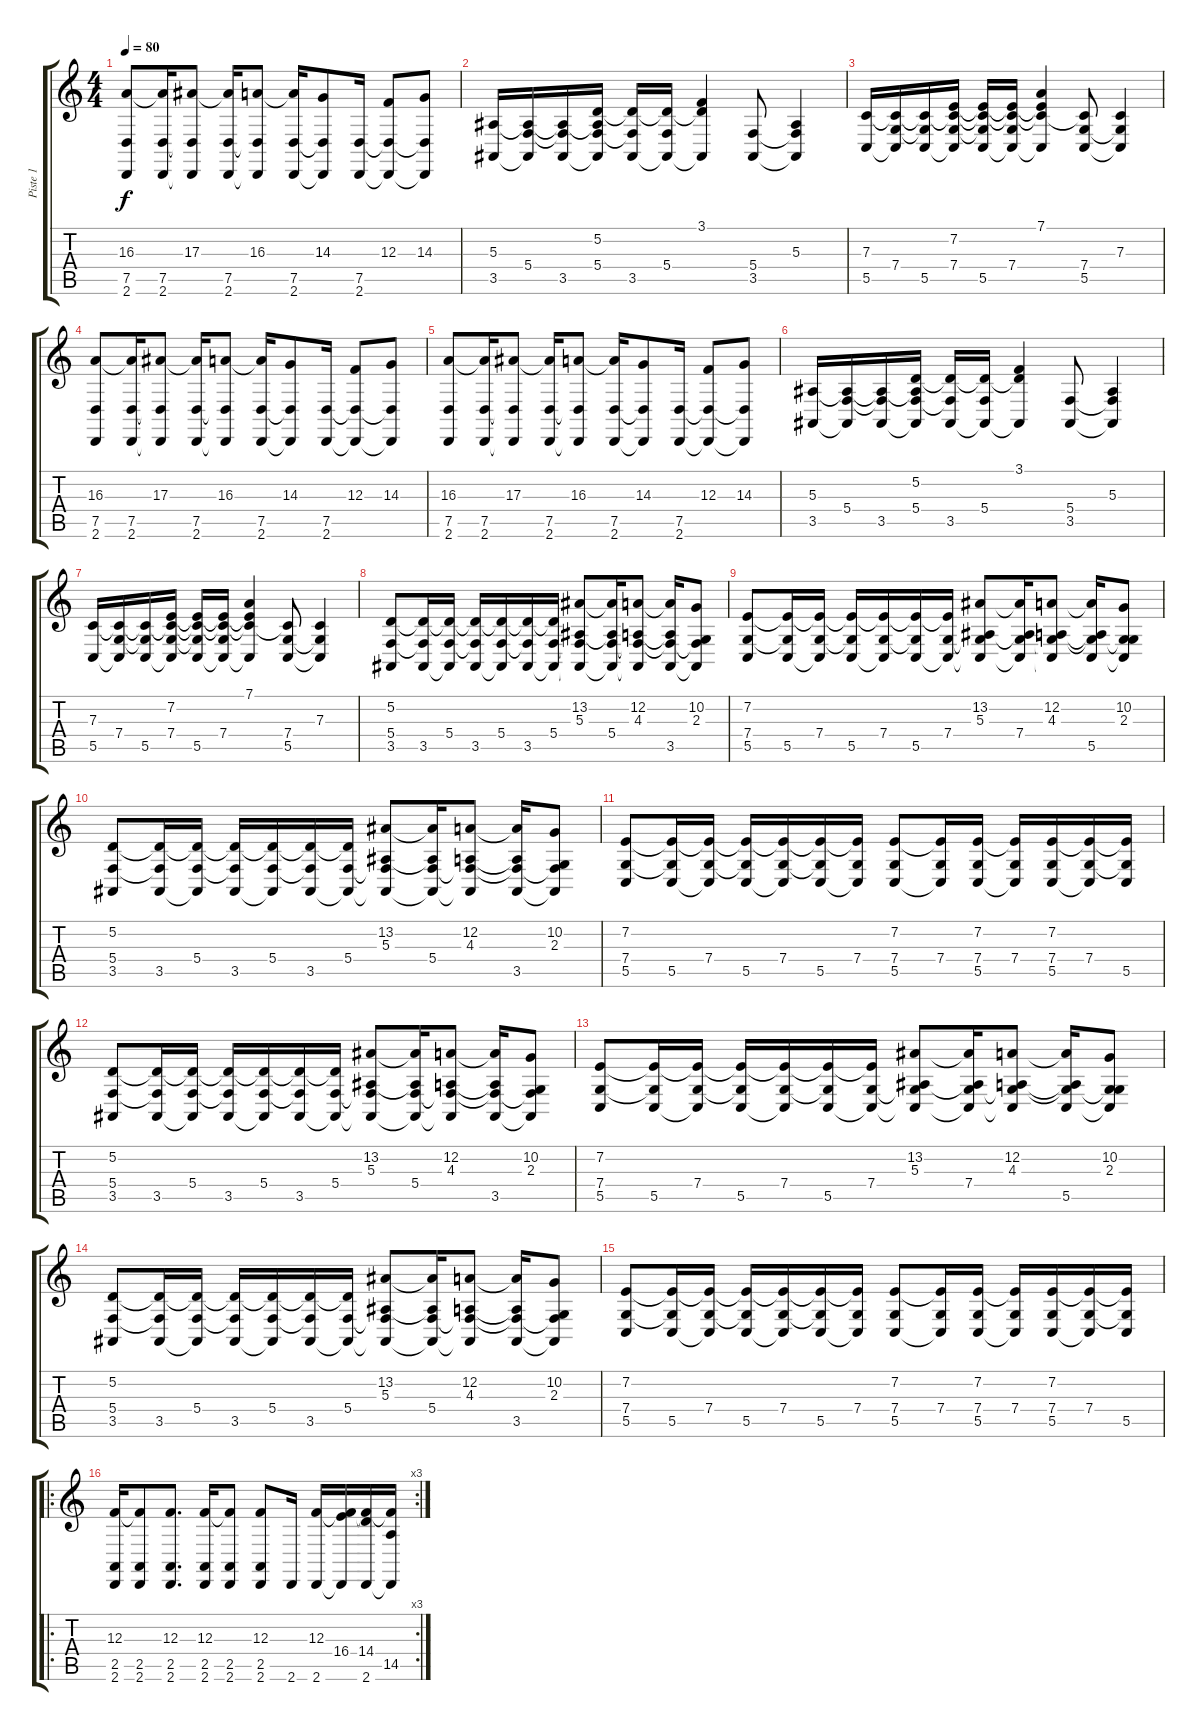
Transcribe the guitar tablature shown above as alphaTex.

\track ("Piste 1" "Piste 1") {instrument acousticgrandpiano}
\staff {score tabs}
\tuning (D4 A3 F3 C3 G2 C2) {hide}
\ts (4 4)
\tempo 80
\clef g2
\ks c
(16.3 7.5 2.6).8{dy f} (16.3{t} 7.5 2.6).16 (17.3 7.5{t} 2.6{t}).8 (17.3{t} 7.5 2.6).16 (16.3 7.5{t} 2.6{t}).8 (16.3{t} 7.5 2.6).16 (14.3 7.5{t} 2.6{t}).8 (7.5 2.6).16 (12.3 7.5{t} 2.6{t}).8 (14.3 7.5{t} 2.6{t}).8 |
(5.3 3.5).16 (5.3{t} 5.4 3.5{t}).16 (5.3{t} 5.4{t} 3.5).16 (5.2 5.3{t} 5.4 3.5{t}).16 (5.2{t} 5.4{t} 3.5).16 (5.2{t} 5.4 3.5{t}).16 (3.1 5.2{t} 3.5{t}).4 (5.4 3.5).8 (5.3 5.4{t} 3.5{t}).4 |
(7.3 5.5).16 (7.3{t} 7.4 5.5{t}).16 (7.3{t} 7.4{t} 5.5).16 (7.2 7.3{t} 7.4 5.5{t}).16 (7.2{t} 7.3{t} 7.4{t} 5.5).16 (7.2{t} 7.3{t} 7.4 5.5{t}).16 (7.1 7.2{t} 7.3{t} 5.5{t}).4 (7.3{t} 7.4 5.5).8 (7.3 7.4{t} 5.5{t}).4 |
(16.3 7.5 2.6).8 (16.3{t} 7.5 2.6).16 (17.3 7.5{t} 2.6{t}).8 (17.3{t} 7.5 2.6).16 (16.3 7.5{t} 2.6{t}).8 (16.3{t} 7.5 2.6).16 (14.3 7.5{t} 2.6{t}).8 (7.5 2.6).16 (12.3 7.5{t} 2.6{t}).8 (14.3 7.5{t} 2.6{t}).8 |
(16.3 7.5 2.6).8 (16.3{t} 7.5 2.6).16 (17.3 7.5{t} 2.6{t}).8 (17.3{t} 7.5 2.6).16 (16.3 7.5{t} 2.6{t}).8 (16.3{t} 7.5 2.6).16 (14.3 7.5{t} 2.6{t}).8 (7.5 2.6).16 (12.3 7.5{t} 2.6{t}).8 (14.3 7.5{t} 2.6{t}).8 |
(5.3 3.5).16 (5.3{t} 5.4 3.5{t}).16 (5.3{t} 5.4{t} 3.5).16 (5.2 5.3{t} 5.4 3.5{t}).16 (5.2{t} 5.4{t} 3.5).16 (5.2{t} 5.4 3.5{t}).16 (3.1 5.2{t} 3.5{t}).4 (5.4 3.5).8 (5.3 5.4{t} 3.5{t}).4 |
(7.3 5.5).16 (7.3{t} 7.4 5.5{t}).16 (7.3{t} 7.4{t} 5.5).16 (7.2 7.3{t} 7.4 5.5{t}).16 (7.2{t} 7.3{t} 7.4{t} 5.5).16 (7.2{t} 7.3{t} 7.4 5.5{t}).16 (7.1 7.2{t} 7.3{t} 5.5{t}).4 (7.3{t} 7.4 5.5).8 (7.3 7.4{t} 5.5{t}).4 |
(5.2 5.4 3.5).8 (5.2{t} 5.4{t} 3.5).16 (5.2{t} 5.4 3.5{t}).16 (5.2{t} 5.4{t} 3.5).16 (5.2{t} 5.4 3.5{t}).16 (5.2{t} 5.4{t} 3.5).16 (5.2{t} 5.4 3.5{t}).16 (13.2 5.3 5.4{t} 3.5{t}).8 (13.2{t} 5.3{t} 5.4 3.5{t}).16 (12.2 4.3 5.4{t} 3.5{t}).8 (12.2{t} 4.3{t} 5.4{t} 3.5).16 (10.2 2.3 5.4{t} 3.5{t}).8 |
(7.2 7.4 5.5).8 (7.2{t} 7.4{t} 5.5).16 (7.2{t} 7.4 5.5{t}).16 (7.2{t} 7.4{t} 5.5).16 (7.2{t} 7.4 5.5{t}).16 (7.2{t} 7.4{t} 5.5).16 (7.2{t} 7.4 5.5{t}).16 (13.2 5.3 7.4{t} 5.5{t}).8 (13.2{t} 5.3{t} 7.4 5.5{t}).16 (12.2 4.3 7.4{t} 5.5{t}).8 (12.2{t} 4.3{t} 7.4{t} 5.5).16 (10.2 2.3 7.4{t} 5.5{t}).8 |
(5.2 5.4 3.5).8 (5.2{t} 5.4{t} 3.5).16 (5.2{t} 5.4 3.5{t}).16 (5.2{t} 5.4{t} 3.5).16 (5.2{t} 5.4 3.5{t}).16 (5.2{t} 5.4{t} 3.5).16 (5.2{t} 5.4 3.5{t}).16 (13.2 5.3 5.4{t} 3.5{t}).8 (13.2{t} 5.3{t} 5.4 3.5{t}).16 (12.2 4.3 5.4{t} 3.5{t}).8 (12.2{t} 4.3{t} 5.4{t} 3.5).16 (10.2 2.3 5.4{t} 3.5{t}).8 |
(7.2 7.4 5.5).8 (7.2{t} 7.4{t} 5.5).16 (7.2{t} 7.4 5.5{t}).16 (7.2{t} 7.4{t} 5.5).16 (7.2{t} 7.4 5.5{t}).16 (7.2{t} 7.4{t} 5.5).16 (7.2{t} 7.4 5.5{t}).16 (7.2 7.4 5.5).8 (7.2{t} 7.4 5.5{t}).16 (7.2 7.4 5.5).16 (7.2{t} 7.4 5.5{t}).16 (7.2 7.4 5.5).16 (7.2{t} 7.4 5.5{t}).16 (7.2{t} 7.4{t} 5.5).16 |
(5.2 5.4 3.5).8 (5.2{t} 5.4{t} 3.5).16 (5.2{t} 5.4 3.5{t}).16 (5.2{t} 5.4{t} 3.5).16 (5.2{t} 5.4 3.5{t}).16 (5.2{t} 5.4{t} 3.5).16 (5.2{t} 5.4 3.5{t}).16 (13.2 5.3 5.4{t} 3.5{t}).8 (13.2{t} 5.3{t} 5.4 3.5{t}).16 (12.2 4.3 5.4{t} 3.5{t}).8 (12.2{t} 4.3{t} 5.4{t} 3.5).16 (10.2 2.3 5.4{t} 3.5{t}).8 |
(7.2 7.4 5.5).8 (7.2{t} 7.4{t} 5.5).16 (7.2{t} 7.4 5.5{t}).16 (7.2{t} 7.4{t} 5.5).16 (7.2{t} 7.4 5.5{t}).16 (7.2{t} 7.4{t} 5.5).16 (7.2{t} 7.4 5.5{t}).16 (13.2 5.3 7.4{t} 5.5{t}).8 (13.2{t} 5.3{t} 7.4 5.5{t}).16 (12.2 4.3 7.4{t} 5.5{t}).8 (12.2{t} 4.3{t} 7.4{t} 5.5).16 (10.2 2.3 7.4{t} 5.5{t}).8 |
(5.2 5.4 3.5).8 (5.2{t} 5.4{t} 3.5).16 (5.2{t} 5.4 3.5{t}).16 (5.2{t} 5.4{t} 3.5).16 (5.2{t} 5.4 3.5{t}).16 (5.2{t} 5.4{t} 3.5).16 (5.2{t} 5.4 3.5{t}).16 (13.2 5.3 5.4{t} 3.5{t}).8 (13.2{t} 5.3{t} 5.4 3.5{t}).16 (12.2 4.3 5.4{t} 3.5{t}).8 (12.2{t} 4.3{t} 5.4{t} 3.5).16 (10.2 2.3 5.4{t} 3.5{t}).8 |
(7.2 7.4 5.5).8 (7.2{t} 7.4{t} 5.5).16 (7.2{t} 7.4 5.5{t}).16 (7.2{t} 7.4{t} 5.5).16 (7.2{t} 7.4 5.5{t}).16 (7.2{t} 7.4{t} 5.5).16 (7.2{t} 7.4 5.5{t}).16 (7.2 7.4 5.5).8 (7.2{t} 7.4 5.5{t}).16 (7.2 7.4 5.5).16 (7.2{t} 7.4 5.5{t}).16 (7.2 7.4 5.5).16 (7.2{t} 7.4 5.5{t}).16 (7.2{t} 7.4{t} 5.5).16 |
\ro
\rc 3
(12.3 2.5 2.6).16 (12.3{t} 2.5 2.6).8 (12.3 2.5 2.6).8{d} (12.3 2.5 2.6).16 (12.3{t} 2.5 2.6).8 (12.3 2.5 2.6).8 2.6.16 (12.3 2.6).16 (12.3{t} 16.4 2.6{t}).16 (12.3{t} 14.4 2.6).16 (12.3{t} 14.5 2.6{t}).16
